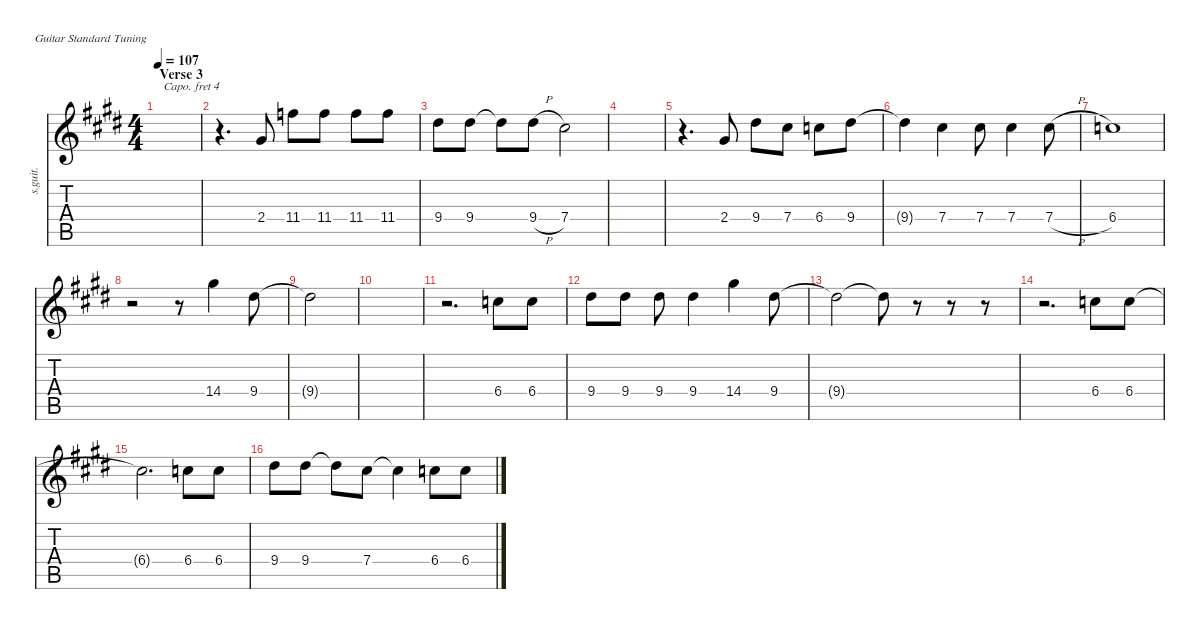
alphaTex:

\defaultSystemsLayout 4
\hideDynamics
\bracketExtendMode nobrackets
\otherSystemsTrackNameOrientation horizontal
\track ("Steel Guitar" "s.guit.") {instrument acousticguitarsteel}
\staff {score tabs}
\capo 4
\tuning (E4 B3 G3 D3 A2 E2)
\ts (4 4)
\section ("" "Verse 3")
\tempo 107
\clef g2
\ks e
|
r.4{d beam Down} 2.4{acc #}.8{beam Up} 11.4{acc forcenatural}.8{beam Down} 11.4{acc forcenatural}.8{beam Down} 11.4{acc forcenatural}.8{beam Down} 11.4{acc forcenatural}.8{beam Down} |
9.4{acc #}.8{beam Down} 9.4{acc #}.8{beam Down} 9.4{t acc #}.8{beam Down} 9.4{h acc #}.8{beam Down} 7.4{acc #}.2{beam Down} |
|
r.4{d beam Down} 2.4{acc #}.8{beam Up} 9.4{acc #}.8{beam Down} 7.4{acc #}.8{beam Down} 6.4{acc forcenatural}.8{beam Down} 9.4{acc #}.8{beam Down} |
9.4{t acc #}.4{beam Down} 7.4{acc #}.4{beam Down} 7.4{acc #}.8{beam Down} 7.4{acc #}.4{beam Down} 7.4{h acc #}.8{beam Down} |
6.4{acc forcenatural}.1{beam Down} |
r.2{beam Down} r.8{beam Down} 14.4{acc #}.4{beam Down} 9.4{acc #}.8{beam Down} |
9.4{t acc #}.2{beam Down} |
|
r.2{d beam Down} 6.4{acc forcenatural}.8{beam Down} 6.4{acc forcenatural}.8{beam Down} |
9.4{acc #}.8{beam Down} 9.4{acc #}.8{beam Down} 9.4{acc #}.8{beam Down} 9.4{acc #}.4{beam Down} 14.4{acc #}.4{beam Down} 9.4{acc #}.8{beam Down} |
9.4{t acc #}.2{beam Down} 9.4{t acc #}.8{beam Down} r.8{beam Down} r.8{beam Down} r.8{beam Down} |
r.2{d beam Down} 6.4{acc forcenatural}.8{beam Down} 6.4{acc forcenatural}.8{beam Down} |
6.4{t acc forcenatural}.2{d beam Down} 6.4{acc forcenatural}.8{beam Down} 6.4{acc forcenatural}.8{beam Down} |
9.4{acc #}.8{beam Down} 9.4{acc #}.8{beam Down} 9.4{t acc #}.8{beam Down} 7.4{acc #}.8{beam Down} 7.4{t acc #}.4{beam Down} 6.4{acc forcenatural}.8{beam Down} 6.4{acc forcenatural}.8{beam Down}
